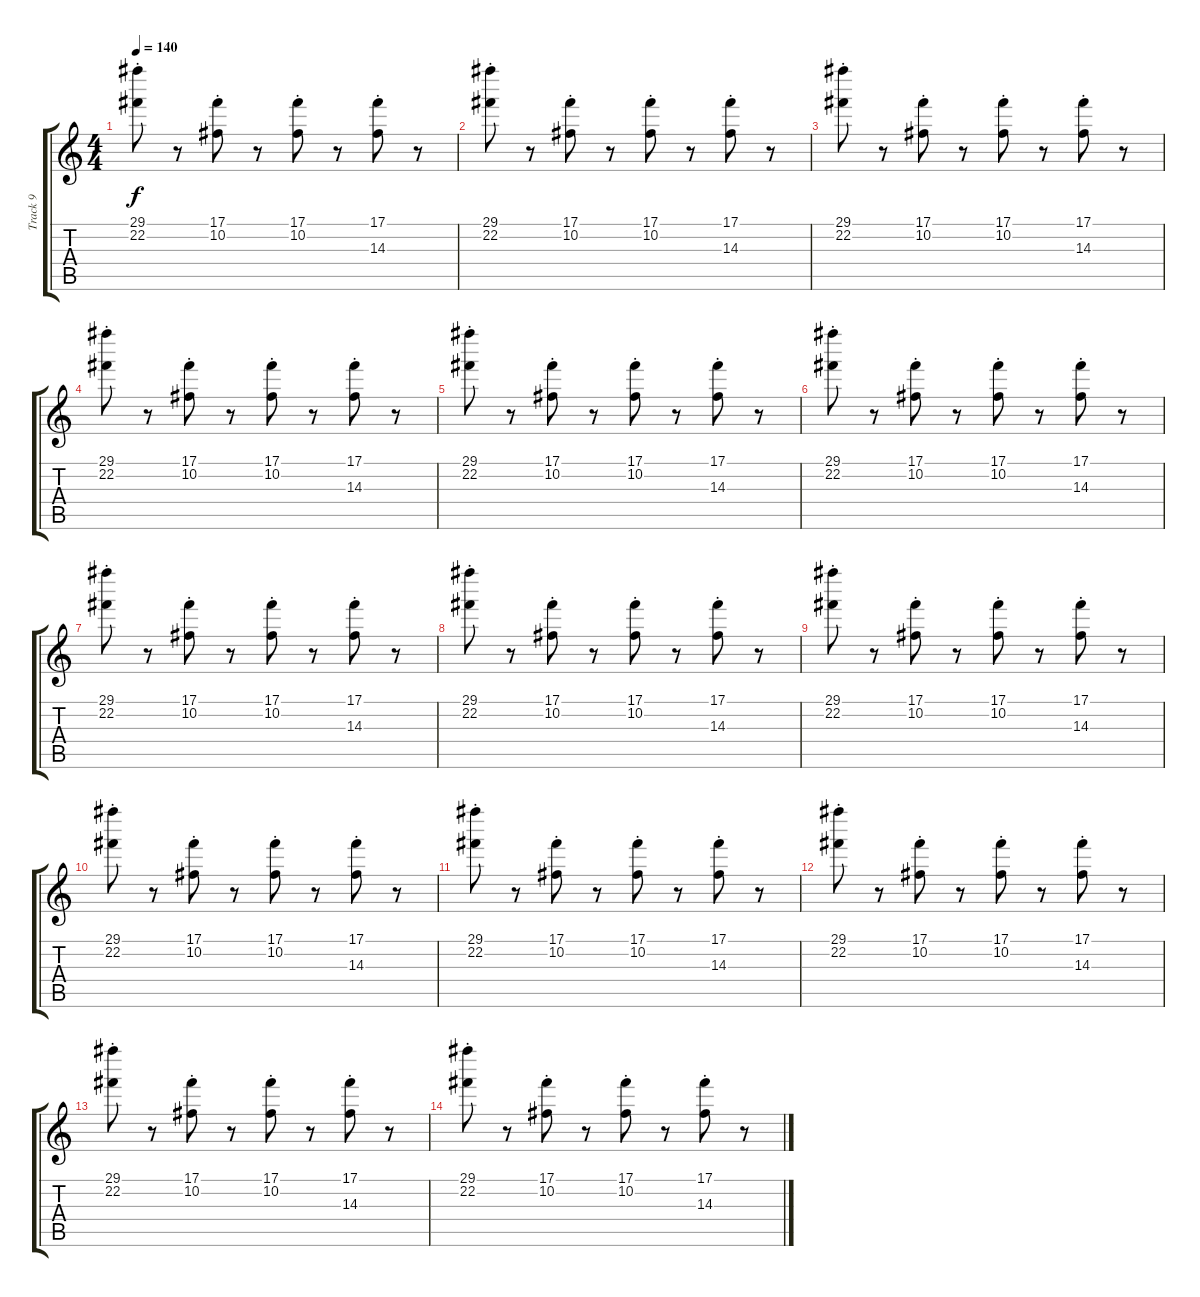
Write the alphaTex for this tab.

\track ("Track 9" "Track 9") {mute instrument electricbassfinger}
\staff {score tabs}
\tuning (Db4 Ab3 E3 B2 Gb2 B1) {hide}
\ts (4 4)
\tempo 140
\clef g2
\ks c
(29.1{st} 22.2{st}).8{dy f} r.8 (17.1{st} 10.2{st}).8 r.8 (17.1{st} 10.2{st}).8 r.8 (17.1{st} 14.3{st}).8 r.8 |
(29.1{st} 22.2{st}).8 r.8 (17.1{st} 10.2{st}).8 r.8 (17.1{st} 10.2{st}).8 r.8 (17.1{st} 14.3{st}).8 r.8 |
(29.1{st} 22.2{st}).8 r.8 (17.1{st} 10.2{st}).8 r.8 (17.1{st} 10.2{st}).8 r.8 (17.1{st} 14.3{st}).8 r.8 |
(29.1{st} 22.2{st}).8 r.8 (17.1{st} 10.2{st}).8 r.8 (17.1{st} 10.2{st}).8 r.8 (17.1{st} 14.3{st}).8 r.8 |
(29.1{st} 22.2{st}).8 r.8 (17.1{st} 10.2{st}).8 r.8 (17.1{st} 10.2{st}).8 r.8 (17.1{st} 14.3{st}).8 r.8 |
(29.1{st} 22.2{st}).8 r.8 (17.1{st} 10.2{st}).8 r.8 (17.1{st} 10.2{st}).8 r.8 (17.1{st} 14.3{st}).8 r.8 |
(29.1{st} 22.2{st}).8 r.8 (17.1{st} 10.2{st}).8 r.8 (17.1{st} 10.2{st}).8 r.8 (17.1{st} 14.3{st}).8 r.8 |
(29.1{st} 22.2{st}).8 r.8 (17.1{st} 10.2{st}).8 r.8 (17.1{st} 10.2{st}).8 r.8 (17.1{st} 14.3{st}).8 r.8 |
(29.1{st} 22.2{st}).8 r.8 (17.1{st} 10.2{st}).8 r.8 (17.1{st} 10.2{st}).8 r.8 (17.1{st} 14.3{st}).8 r.8 |
(29.1{st} 22.2{st}).8 r.8 (17.1{st} 10.2{st}).8 r.8 (17.1{st} 10.2{st}).8 r.8 (17.1{st} 14.3{st}).8 r.8 |
(29.1{st} 22.2{st}).8 r.8 (17.1{st} 10.2{st}).8 r.8 (17.1{st} 10.2{st}).8 r.8 (17.1{st} 14.3{st}).8 r.8 |
(29.1{st} 22.2{st}).8 r.8 (17.1{st} 10.2{st}).8 r.8 (17.1{st} 10.2{st}).8 r.8 (17.1{st} 14.3{st}).8 r.8 |
(29.1{st} 22.2{st}).8 r.8 (17.1{st} 10.2{st}).8 r.8 (17.1{st} 10.2{st}).8 r.8 (17.1{st} 14.3{st}).8 r.8 |
(29.1{st} 22.2{st}).8 r.8 (17.1{st} 10.2{st}).8 r.8 (17.1{st} 10.2{st}).8 r.8 (17.1{st} 14.3{st}).8 r.8
